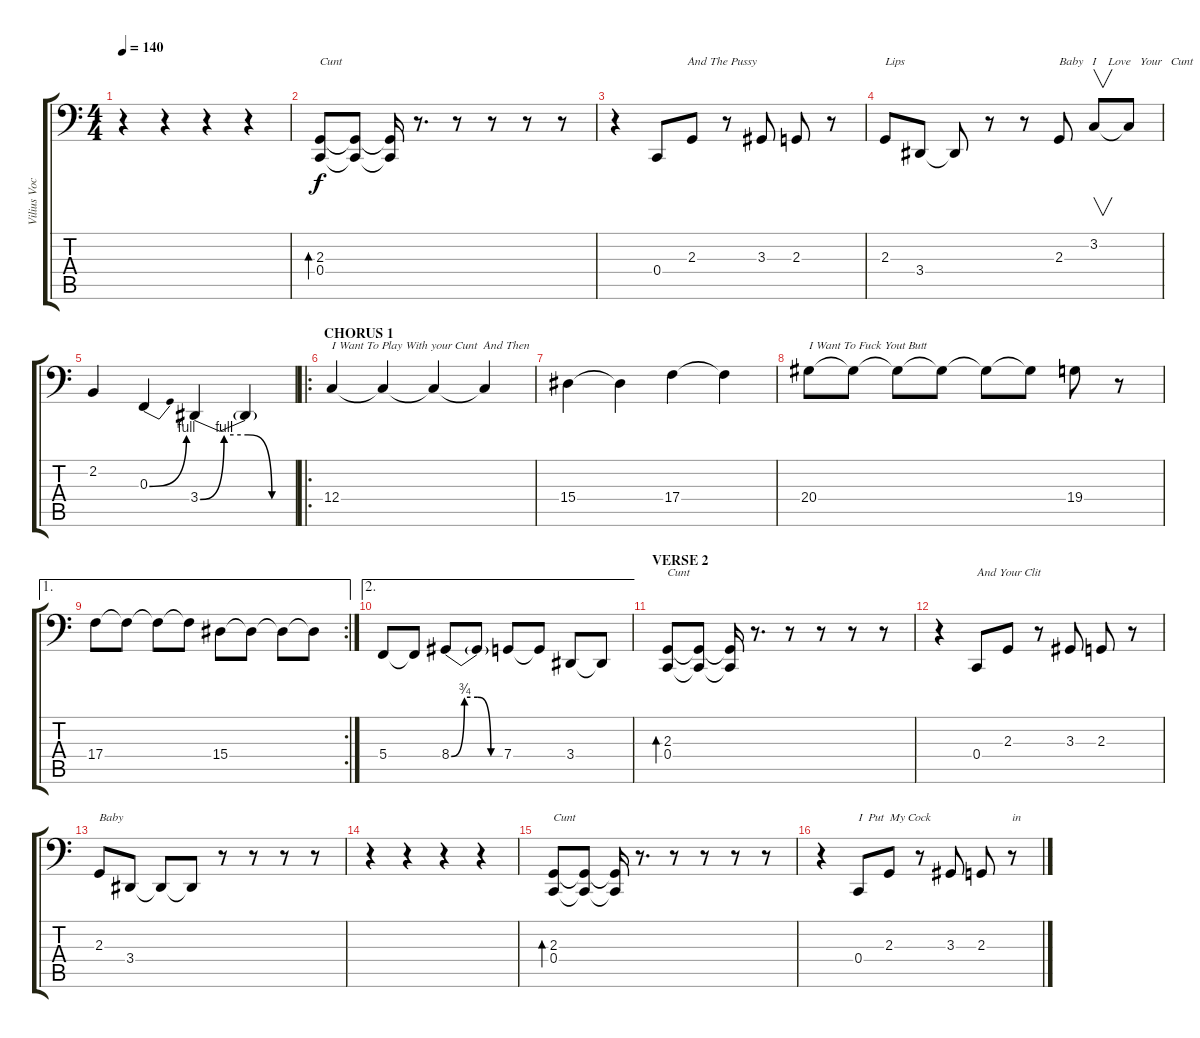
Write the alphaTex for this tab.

\track ("Vilius Vocals" "Vilius Voc") {instrument lead2sawtooth}
\staff {score tabs}
\tuning (D3 A2 F2 C2 G1 C1) {hide}
\ts (4 4)
\tempo 140
\clef f4
\ks c
r.4{dy f} r.4 r.4 r.4 |
(2.3 0.4).8{bd 480 txt "Cunt"} (2.3{t} 0.4{t}).8 (2.3{t} 0.4{t}).16 r.8{d} r.8 r.8 r.8 r.8 |
r.4 0.4.8{txt "          And The Pussy "} 2.3.8 r.8 3.3.8 2.3.8 r.8 |
2.3.8{txt "Lips"} 3.4.8 3.4{t}.8 r.8 r.8 2.3.8{txt "Baby   I    Love   Your   Cunt"} 3.2.8{v} 3.2{t}.8 |
2.2.4 0.3{be (bend 0 0 60 4)}.4 3.4{be (custom 0 0 15 4 30 4 45 0 60 0)}.4 3.4{t}.4 |
\ro
\section ("" "CHORUS 1")
12.4.4{txt "I Want To Play With your Cunt  And Then  "} 12.4{t}.4 12.4{t}.4 12.4{t}.4 |
15.4.4 15.4{t}.4 17.4.4 17.4{t}.4 |
20.4.8{txt "I Want To Fuck Yout Butt"} 20.4{t}.8 20.4{t}.8 20.4{t}.8 20.4{t}.8 20.4{t}.8 19.4.8 r.8 |
\ae 1
\rc 2
17.4.8 17.4{t}.8 17.4{t}.8 17.4{t}.8 15.4.8 15.4{t}.8 15.4{t}.8 15.4{t}.8 |
\ae 2
5.4.8 5.4{t}.8 8.4{be (custom 0 0 15 3 30 3 45 0 60 0)}.8 8.4{t}.8 7.4.8 7.4{t}.8 3.4.8 3.4{t}.8 |
\section ("" "VERSE 2")
(2.3 0.4).8{bd 480 txt "Cunt"} (2.3{t} 0.4{t}).8 (2.3{t} 0.4{t}).16 r.8{d} r.8 r.8 r.8 r.8 |
r.4 0.4.8{txt "And Your Clit"} 2.3.8 r.8 3.3.8{txt " "} 2.3.8 r.8 |
2.3.8{txt "Baby"} 3.4.8 3.4{t}.8 3.4{t}.8 r.8 r.8 r.8 r.8 |
r.4 r.4 r.4 r.4 |
(2.3 0.4).8{bd 480 txt "Cunt"} (2.3{t} 0.4{t}).8 (2.3{t} 0.4{t}).16 r.8{d} r.8 r.8 r.8 r.8 |
r.4 0.4.8{txt "I  Put  My Cock"} 2.3.8 r.8 3.3.8 2.3.8 r.8{txt "in"}
